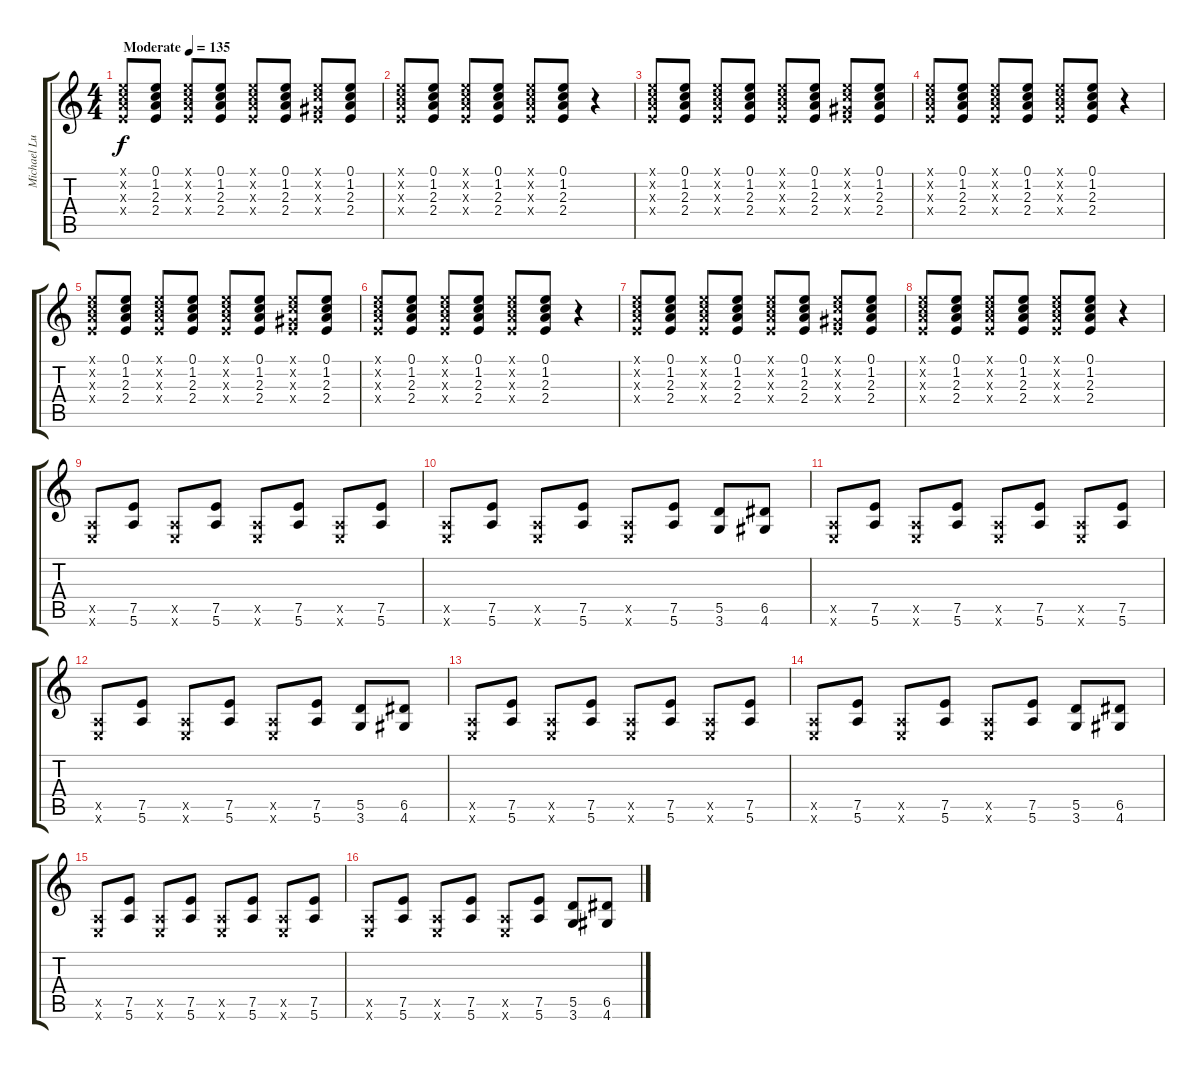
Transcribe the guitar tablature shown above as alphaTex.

\track ("Michael Lundquist" "Michael Lu") {instrument acousticguitarsteel}
\staff {score tabs}
\tuning (E4 B3 G3 D3 A2 E2) {hide}
\ts (4 4)
\tempo (135 "Moderate")
\clef g2
\ks c
(0.1{x} 1.2{x} 2.3{x} 2.4{x}).8{dy f instrument acousticguitarsteel} (0.1 1.2 2.3 2.4).8 (0.1{x} 1.2{x} 2.3{x} 2.4{x}).8 (0.1 1.2 2.3 2.4).8 (0.1{x} 1.2{x} 2.3{x} 2.4{x}).8 (0.1 1.2 2.3 2.4).8 (0.1{x} 1.2{x} 1.3{x} 2.4{x}).8 (0.1 1.2 2.3 2.4).8 |
(0.1{x} 1.2{x} 2.3{x} 2.4{x}).8 (0.1 1.2 2.3 2.4).8 (0.1{x} 1.2{x} 2.3{x} 2.4{x}).8 (0.1 1.2 2.3 2.4).8 (0.1{x} 1.2{x} 2.3{x} 2.4{x}).8 (0.1 1.2 2.3 2.4).8 r.4 |
(0.1{x} 1.2{x} 2.3{x} 2.4{x}).8 (0.1 1.2 2.3 2.4).8 (0.1{x} 1.2{x} 2.3{x} 2.4{x}).8 (0.1 1.2 2.3 2.4).8 (0.1{x} 1.2{x} 2.3{x} 2.4{x}).8 (0.1 1.2 2.3 2.4).8 (0.1{x} 1.2{x} 1.3{x} 2.4{x}).8 (0.1 1.2 2.3 2.4).8 |
(0.1{x} 1.2{x} 2.3{x} 2.4{x}).8 (0.1 1.2 2.3 2.4).8 (0.1{x} 1.2{x} 2.3{x} 2.4{x}).8 (0.1 1.2 2.3 2.4).8 (0.1{x} 1.2{x} 2.3{x} 2.4{x}).8 (0.1 1.2 2.3 2.4).8 r.4 |
(0.1{x} 1.2{x} 2.3{x} 2.4{x}).8 (0.1 1.2 2.3 2.4).8 (0.1{x} 1.2{x} 2.3{x} 2.4{x}).8 (0.1 1.2 2.3 2.4).8 (0.1{x} 1.2{x} 2.3{x} 2.4{x}).8 (0.1 1.2 2.3 2.4).8 (0.1{x} 1.2{x} 1.3{x} 2.4{x}).8 (0.1 1.2 2.3 2.4).8 |
(0.1{x} 1.2{x} 2.3{x} 2.4{x}).8 (0.1 1.2 2.3 2.4).8 (0.1{x} 1.2{x} 2.3{x} 2.4{x}).8 (0.1 1.2 2.3 2.4).8 (0.1{x} 1.2{x} 2.3{x} 2.4{x}).8 (0.1 1.2 2.3 2.4).8 r.4 |
(0.1{x} 1.2{x} 2.3{x} 2.4{x}).8 (0.1 1.2 2.3 2.4).8 (0.1{x} 1.2{x} 2.3{x} 2.4{x}).8 (0.1 1.2 2.3 2.4).8 (0.1{x} 1.2{x} 2.3{x} 2.4{x}).8 (0.1 1.2 2.3 2.4).8 (0.1{x} 1.2{x} 1.3{x} 2.4{x}).8 (0.1 1.2 2.3 2.4).8 |
(0.1{x} 1.2{x} 2.3{x} 2.4{x}).8 (0.1 1.2 2.3 2.4).8 (0.1{x} 1.2{x} 2.3{x} 2.4{x}).8 (0.1 1.2 2.3 2.4).8 (0.1{x} 1.2{x} 2.3{x} 2.4{x}).8 (0.1 1.2 2.3 2.4).8 r.4 |
(0.5{x} 0.6{x}).8{volume 14 instrument distortionguitar} (7.5 5.6).8 (0.5{x} 0.6{x}).8 (7.5 5.6).8 (0.5{x} 0.6{x}).8 (7.5 5.6).8 (0.5{x} 0.6{x}).8 (7.5 5.6).8 |
(0.5{x} 0.6{x}).8 (7.5 5.6).8 (0.5{x} 0.6{x}).8 (7.5 5.6).8 (0.5{x} 0.6{x}).8 (7.5 5.6).8 (5.5 3.6).8 (6.5 4.6).8 |
(0.5{x} 0.6{x}).8 (7.5 5.6).8 (0.5{x} 0.6{x}).8 (7.5 5.6).8 (0.5{x} 0.6{x}).8 (7.5 5.6).8 (0.5{x} 0.6{x}).8 (7.5 5.6).8 |
(0.5{x} 0.6{x}).8 (7.5 5.6).8 (0.5{x} 0.6{x}).8 (7.5 5.6).8 (0.5{x} 0.6{x}).8 (7.5 5.6).8 (5.5 3.6).8 (6.5 4.6).8 |
(0.5{x} 0.6{x}).8 (7.5 5.6).8 (0.5{x} 0.6{x}).8 (7.5 5.6).8 (0.5{x} 0.6{x}).8 (7.5 5.6).8 (0.5{x} 0.6{x}).8 (7.5 5.6).8 |
(0.5{x} 0.6{x}).8 (7.5 5.6).8 (0.5{x} 0.6{x}).8 (7.5 5.6).8 (0.5{x} 0.6{x}).8 (7.5 5.6).8 (5.5 3.6).8 (6.5 4.6).8 |
(0.5{x} 0.6{x}).8 (7.5 5.6).8 (0.5{x} 0.6{x}).8 (7.5 5.6).8 (0.5{x} 0.6{x}).8 (7.5 5.6).8 (0.5{x} 0.6{x}).8 (7.5 5.6).8 |
(0.5{x} 0.6{x}).8 (7.5 5.6).8 (0.5{x} 0.6{x}).8 (7.5 5.6).8 (0.5{x} 0.6{x}).8 (7.5 5.6).8 (5.5 3.6).8 (6.5 4.6).8
